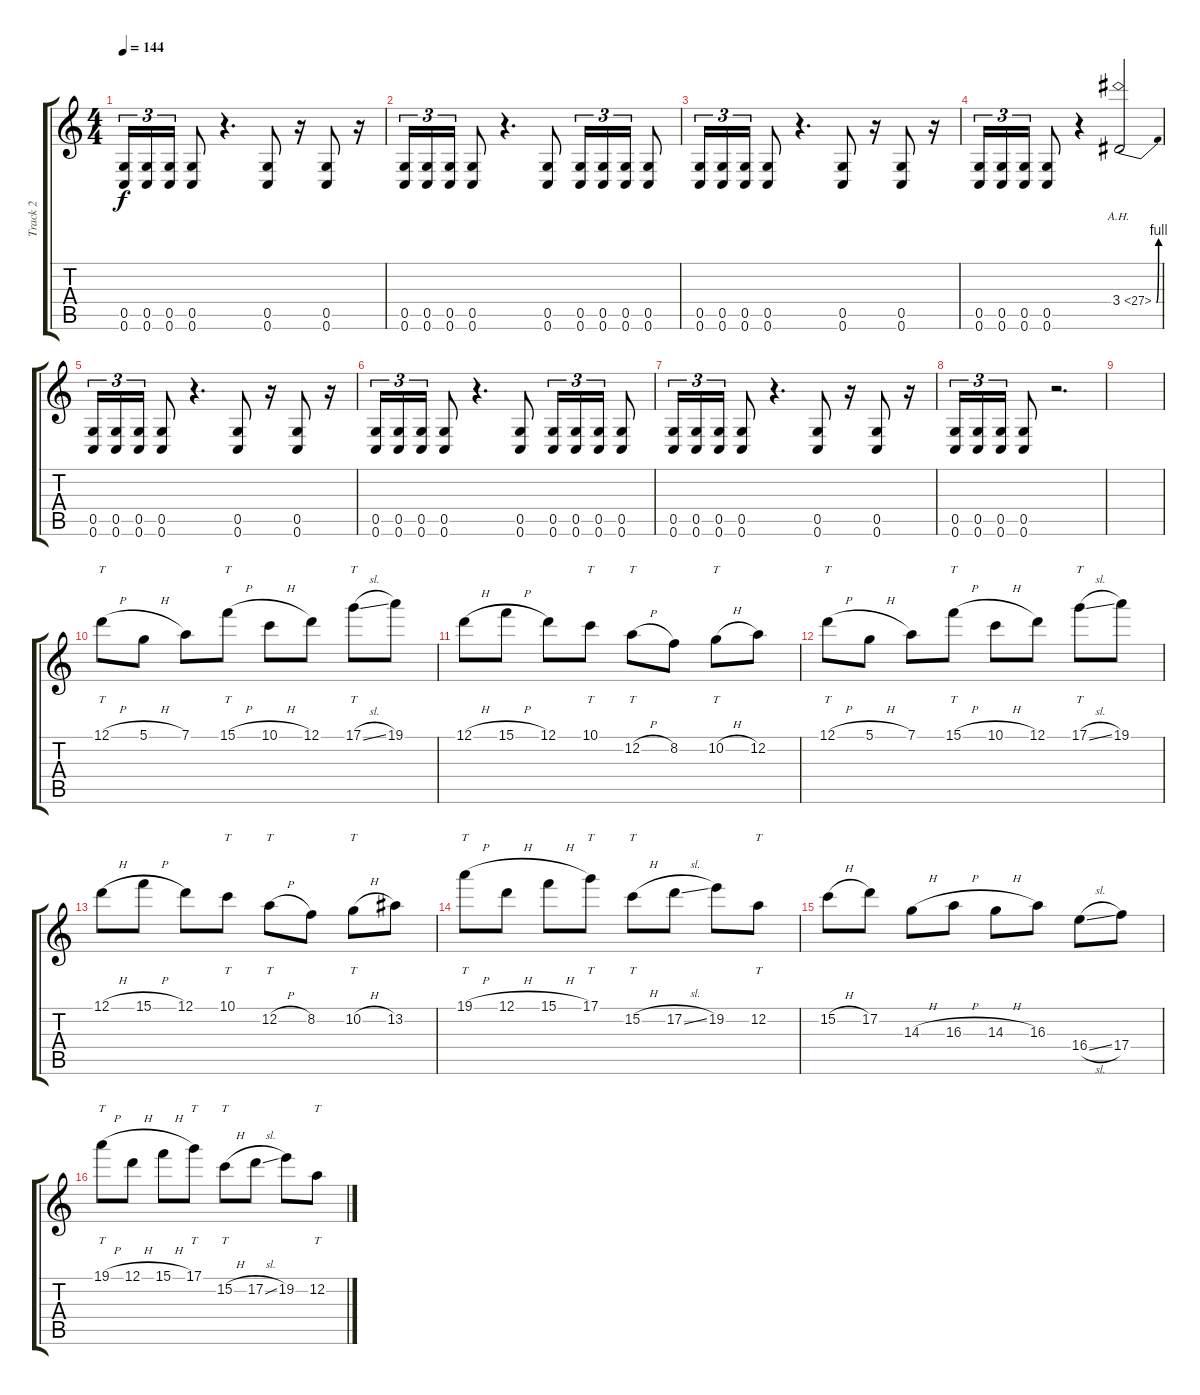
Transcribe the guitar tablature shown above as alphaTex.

\track ("Track 2" "Track 2") {instrument distortionguitar}
\staff {score tabs}
\tuning (D4 A3 F3 C3 G2 C2) {hide}
\ts (4 4)
\tempo 144
\clef g2
\ks c
(0.5 0.6).16{tu (3 2) dy f} (0.5 0.6).16{tu (3 2)} (0.5 0.6).16{tu (3 2)} (0.5 0.6).8 r.4{d} (0.5 0.6).8 r.16 (0.5 0.6).8 r.16 |
(0.5 0.6).16{tu (3 2)} (0.5 0.6).16{tu (3 2)} (0.5 0.6).16{tu (3 2)} (0.5 0.6).8 r.4{d} (0.5 0.6).8 (0.5 0.6).16{tu (3 2)} (0.5 0.6).16{tu (3 2)} (0.5 0.6).16{tu (3 2)} (0.5 0.6).8 |
(0.5 0.6).16{tu (3 2)} (0.5 0.6).16{tu (3 2)} (0.5 0.6).16{tu (3 2)} (0.5 0.6).8 r.4{d} (0.5 0.6).8 r.16 (0.5 0.6).8 r.16 |
(0.5 0.6).16{tu (3 2)} (0.5 0.6).16{tu (3 2)} (0.5 0.6).16{tu (3 2)} (0.5 0.6).8 r.4 3.4{be (bend 0 0 60 4) ah 24}.2 |
(0.5 0.6).16{tu (3 2)} (0.5 0.6).16{tu (3 2)} (0.5 0.6).16{tu (3 2)} (0.5 0.6).8 r.4{d} (0.5 0.6).8 r.16 (0.5 0.6).8 r.16 |
(0.5 0.6).16{tu (3 2)} (0.5 0.6).16{tu (3 2)} (0.5 0.6).16{tu (3 2)} (0.5 0.6).8 r.4{d} (0.5 0.6).8 (0.5 0.6).16{tu (3 2)} (0.5 0.6).16{tu (3 2)} (0.5 0.6).16{tu (3 2)} (0.5 0.6).8 |
(0.5 0.6).16{tu (3 2)} (0.5 0.6).16{tu (3 2)} (0.5 0.6).16{tu (3 2)} (0.5 0.6).8 r.4{d} (0.5 0.6).8 r.16 (0.5 0.6).8 r.16 |
(0.5 0.6).16{tu (3 2)} (0.5 0.6).16{tu (3 2)} (0.5 0.6).16{tu (3 2)} (0.5 0.6).8 r.2{d} |
|
12.1{h}.8{tt} 5.1{h}.8 7.1.8 15.1{h}.8{tt} 10.1{h}.8 12.1.8 17.1{sl}.8{tt} 19.1.8 |
12.1{h}.8 15.1{h}.8 12.1.8 10.1.8{tt} 12.2{h}.8{tt} 8.2.8 10.2{h}.8{tt} 12.2.8 |
12.1{h}.8{tt} 5.1{h}.8 7.1.8 15.1{h}.8{tt} 10.1{h}.8 12.1.8 17.1{sl}.8{tt} 19.1.8 |
12.1{h}.8 15.1{h}.8 12.1.8 10.1.8{tt} 12.2{h}.8{tt} 8.2.8 10.2{h}.8{tt} 13.2.8 |
19.1{h}.8{tt} 12.1{h}.8 15.1{h}.8 17.1.8{tt} 15.2{h}.8{tt} 17.2{sl}.8 19.2.8 12.2.8{tt} |
15.2{h}.8 17.2.8 14.3{h}.8 16.3{h}.8 14.3{h}.8 16.3.8 16.4{sl}.8 17.4.8 |
19.1{h}.8{tt} 12.1{h}.8 15.1{h}.8 17.1.8{tt} 15.2{h}.8{tt} 17.2{sl}.8 19.2.8 12.2.8{tt}
